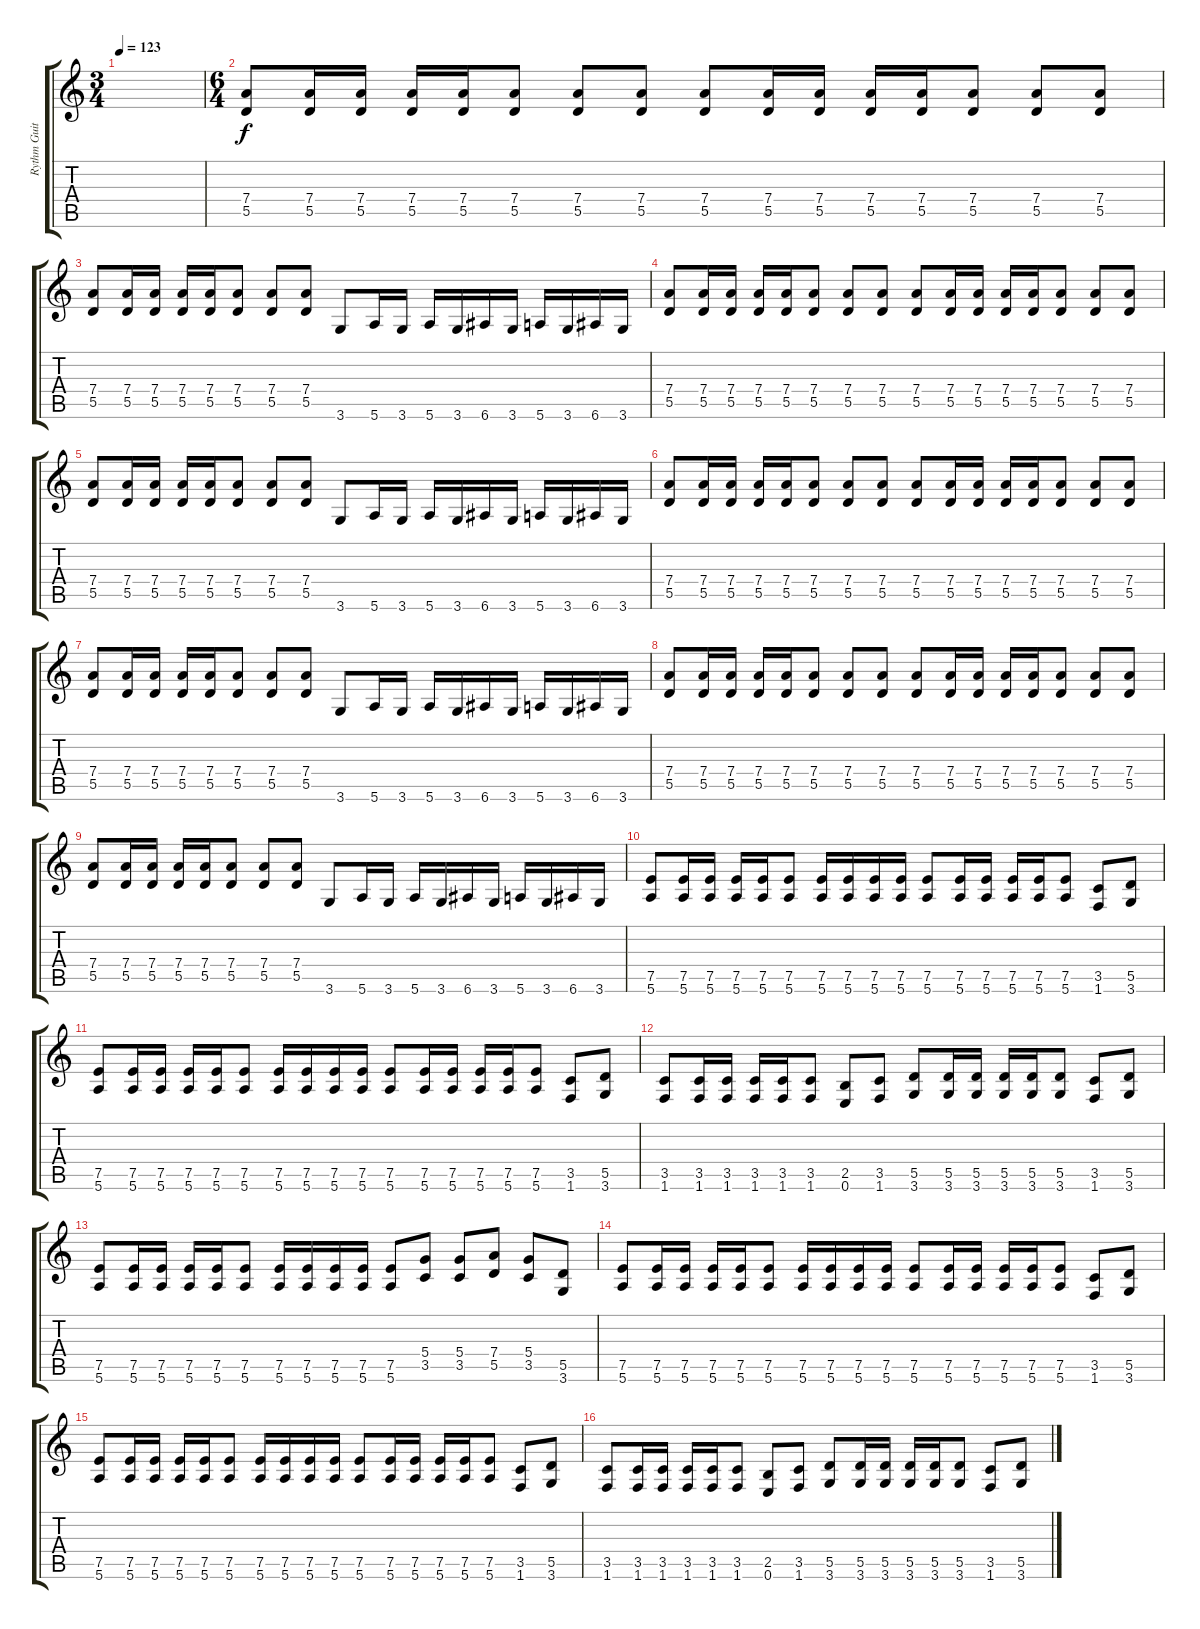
\track ("Rythm Guitar" "Rythm Guit") {instrument distortionguitar}
\staff {score tabs}
\tuning (E4 B3 G3 D3 A2 E2) {hide}
\ts (3 4)
\tempo 123
\clef g2
\ks c
|
\ts (6 4)
(7.4 5.5).8 (7.4 5.5).16 (7.4 5.5).16 (7.4 5.5).16 (7.4 5.5).16 (7.4 5.5).8 (7.4 5.5).8 (7.4 5.5).8 (7.4 5.5).8 (7.4 5.5).16 (7.4 5.5).16 (7.4 5.5).16 (7.4 5.5).16 (7.4 5.5).8 (7.4 5.5).8 (7.4 5.5).8 |
(7.4 5.5).8 (7.4 5.5).16 (7.4 5.5).16 (7.4 5.5).16 (7.4 5.5).16 (7.4 5.5).8 (7.4 5.5).8 (7.4 5.5).8 3.6.8 5.6.16 3.6.16 5.6.16 3.6.16 6.6.16 3.6.16 5.6.16 3.6.16 6.6.16 3.6.16 |
(7.4 5.5).8 (7.4 5.5).16 (7.4 5.5).16 (7.4 5.5).16 (7.4 5.5).16 (7.4 5.5).8 (7.4 5.5).8 (7.4 5.5).8 (7.4 5.5).8 (7.4 5.5).16 (7.4 5.5).16 (7.4 5.5).16 (7.4 5.5).16 (7.4 5.5).8 (7.4 5.5).8 (7.4 5.5).8 |
(7.4 5.5).8 (7.4 5.5).16 (7.4 5.5).16 (7.4 5.5).16 (7.4 5.5).16 (7.4 5.5).8 (7.4 5.5).8 (7.4 5.5).8 3.6.8 5.6.16 3.6.16 5.6.16 3.6.16 6.6.16 3.6.16 5.6.16 3.6.16 6.6.16 3.6.16 |
(7.4 5.5).8 (7.4 5.5).16 (7.4 5.5).16 (7.4 5.5).16 (7.4 5.5).16 (7.4 5.5).8 (7.4 5.5).8 (7.4 5.5).8 (7.4 5.5).8 (7.4 5.5).16 (7.4 5.5).16 (7.4 5.5).16 (7.4 5.5).16 (7.4 5.5).8 (7.4 5.5).8 (7.4 5.5).8 |
(7.4 5.5).8 (7.4 5.5).16 (7.4 5.5).16 (7.4 5.5).16 (7.4 5.5).16 (7.4 5.5).8 (7.4 5.5).8 (7.4 5.5).8 3.6.8 5.6.16 3.6.16 5.6.16 3.6.16 6.6.16 3.6.16 5.6.16 3.6.16 6.6.16 3.6.16 |
(7.4 5.5).8 (7.4 5.5).16 (7.4 5.5).16 (7.4 5.5).16 (7.4 5.5).16 (7.4 5.5).8 (7.4 5.5).8 (7.4 5.5).8 (7.4 5.5).8 (7.4 5.5).16 (7.4 5.5).16 (7.4 5.5).16 (7.4 5.5).16 (7.4 5.5).8 (7.4 5.5).8 (7.4 5.5).8 |
(7.4 5.5).8 (7.4 5.5).16 (7.4 5.5).16 (7.4 5.5).16 (7.4 5.5).16 (7.4 5.5).8 (7.4 5.5).8 (7.4 5.5).8 3.6.8 5.6.16 3.6.16 5.6.16 3.6.16 6.6.16 3.6.16 5.6.16 3.6.16 6.6.16 3.6.16 |
(7.5 5.6).8 (7.5 5.6).16 (7.5 5.6).16 (7.5 5.6).16 (7.5 5.6).16 (7.5 5.6).8 (7.5 5.6).16 (7.5 5.6).16 (7.5 5.6).16 (7.5 5.6).16 (7.5 5.6).8 (7.5 5.6).16 (7.5 5.6).16 (7.5 5.6).16 (7.5 5.6).16 (7.5 5.6).8 (3.5 1.6).8 (5.5 3.6).8 |
(7.5 5.6).8 (7.5 5.6).16 (7.5 5.6).16 (7.5 5.6).16 (7.5 5.6).16 (7.5 5.6).8 (7.5 5.6).16 (7.5 5.6).16 (7.5 5.6).16 (7.5 5.6).16 (7.5 5.6).8 (7.5 5.6).16 (7.5 5.6).16 (7.5 5.6).16 (7.5 5.6).16 (7.5 5.6).8 (3.5 1.6).8 (5.5 3.6).8 |
(3.5 1.6).8 (3.5 1.6).16 (3.5 1.6).16 (3.5 1.6).16 (3.5 1.6).16 (3.5 1.6).8 (2.5 0.6).8 (3.5 1.6).8 (5.5 3.6).8 (5.5 3.6).16 (5.5 3.6).16 (5.5 3.6).16 (5.5 3.6).16 (5.5 3.6).8 (3.5 1.6).8 (5.5 3.6).8 |
(7.5 5.6).8 (7.5 5.6).16 (7.5 5.6).16 (7.5 5.6).16 (7.5 5.6).16 (7.5 5.6).8 (7.5 5.6).16 (7.5 5.6).16 (7.5 5.6).16 (7.5 5.6).16 (7.5 5.6).8 (5.4 3.5).8 (5.4 3.5).8 (7.4 5.5).8 (5.4 3.5).8 (5.5 3.6).8 |
(7.5 5.6).8 (7.5 5.6).16 (7.5 5.6).16 (7.5 5.6).16 (7.5 5.6).16 (7.5 5.6).8 (7.5 5.6).16 (7.5 5.6).16 (7.5 5.6).16 (7.5 5.6).16 (7.5 5.6).8 (7.5 5.6).16 (7.5 5.6).16 (7.5 5.6).16 (7.5 5.6).16 (7.5 5.6).8 (3.5 1.6).8 (5.5 3.6).8 |
(7.5 5.6).8 (7.5 5.6).16 (7.5 5.6).16 (7.5 5.6).16 (7.5 5.6).16 (7.5 5.6).8 (7.5 5.6).16 (7.5 5.6).16 (7.5 5.6).16 (7.5 5.6).16 (7.5 5.6).8 (7.5 5.6).16 (7.5 5.6).16 (7.5 5.6).16 (7.5 5.6).16 (7.5 5.6).8 (3.5 1.6).8 (5.5 3.6).8 |
(3.5 1.6).8 (3.5 1.6).16 (3.5 1.6).16 (3.5 1.6).16 (3.5 1.6).16 (3.5 1.6).8 (2.5 0.6).8 (3.5 1.6).8 (5.5 3.6).8 (5.5 3.6).16 (5.5 3.6).16 (5.5 3.6).16 (5.5 3.6).16 (5.5 3.6).8 (3.5 1.6).8 (5.5 3.6).8
